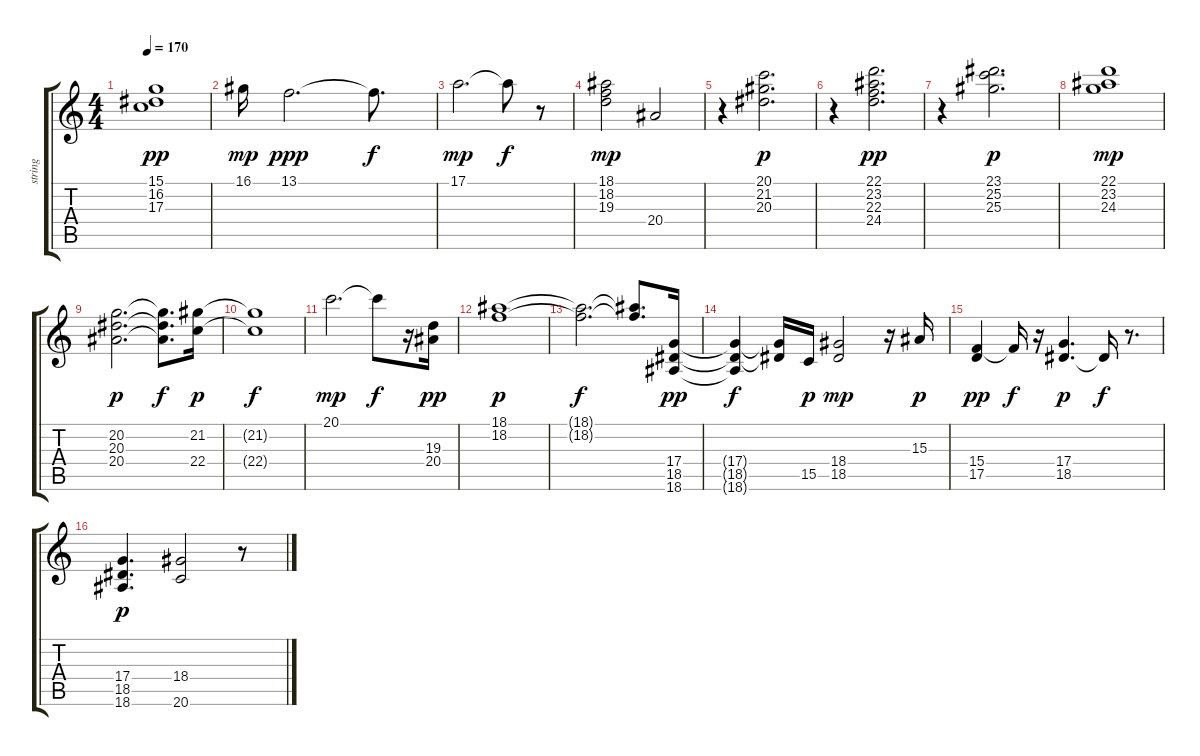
\track ("string" "string") {instrument stringensemble1}
\staff {score tabs}
\tuning (E4 B3 G3 D3 A2 E2) {hide}
\ts (4 4)
\tempo 170
\clef g2
\ks c
(15.1 16.2 17.3).1{dy pp} |
16.1.16{dy mp} 13.1.2{d dy ppp} 13.1{t}.8{d dy f} |
17.1.2{d dy mp} 17.1{t}.8{dy f} r.8 |
(18.1 18.2 19.3).2{dy mp} 20.4.2 |
r.4 (20.1 21.2 20.3).2{d dy p} |
r.4 (22.1 23.2 22.3 24.4).2{d dy pp} |
r.4 (23.1 25.2 25.3).2{d dy p} |
(22.1 23.2 24.3).1{dy mp} |
(20.2 20.3 20.4).2{d dy p} (20.2{t} 20.3{t} 20.4{t}).8{d dy f} (21.2 22.4).16{dy p} |
(21.2{t} 22.4{t}).1{dy f} |
20.1.2{d dy mp} 20.1{t}.8{dy f} r.16 (19.3 20.4).16{dy pp} |
(18.1 18.2).1{dy p} |
(18.1{t} 18.2{t}).2{d dy f} (18.1{t} 18.2{t}).8{d} (17.4 18.5 18.6).16{dy pp} |
(17.4{t} 18.5{t} 18.6{t}).4{dy f} (17.4{t} 18.5{t}).16 15.5.16{dy p} (18.4 18.5).2{dy mp} r.16 15.3.16{dy p} |
(15.4 17.5).4{dy pp} 15.4{t}.16{dy f} r.16 (17.4 18.5).4{d dy p} 18.5{t}.16{dy f} r.8{d} |
(17.4 18.5 18.6).4{d dy p} (18.4 20.6).2 r.8
